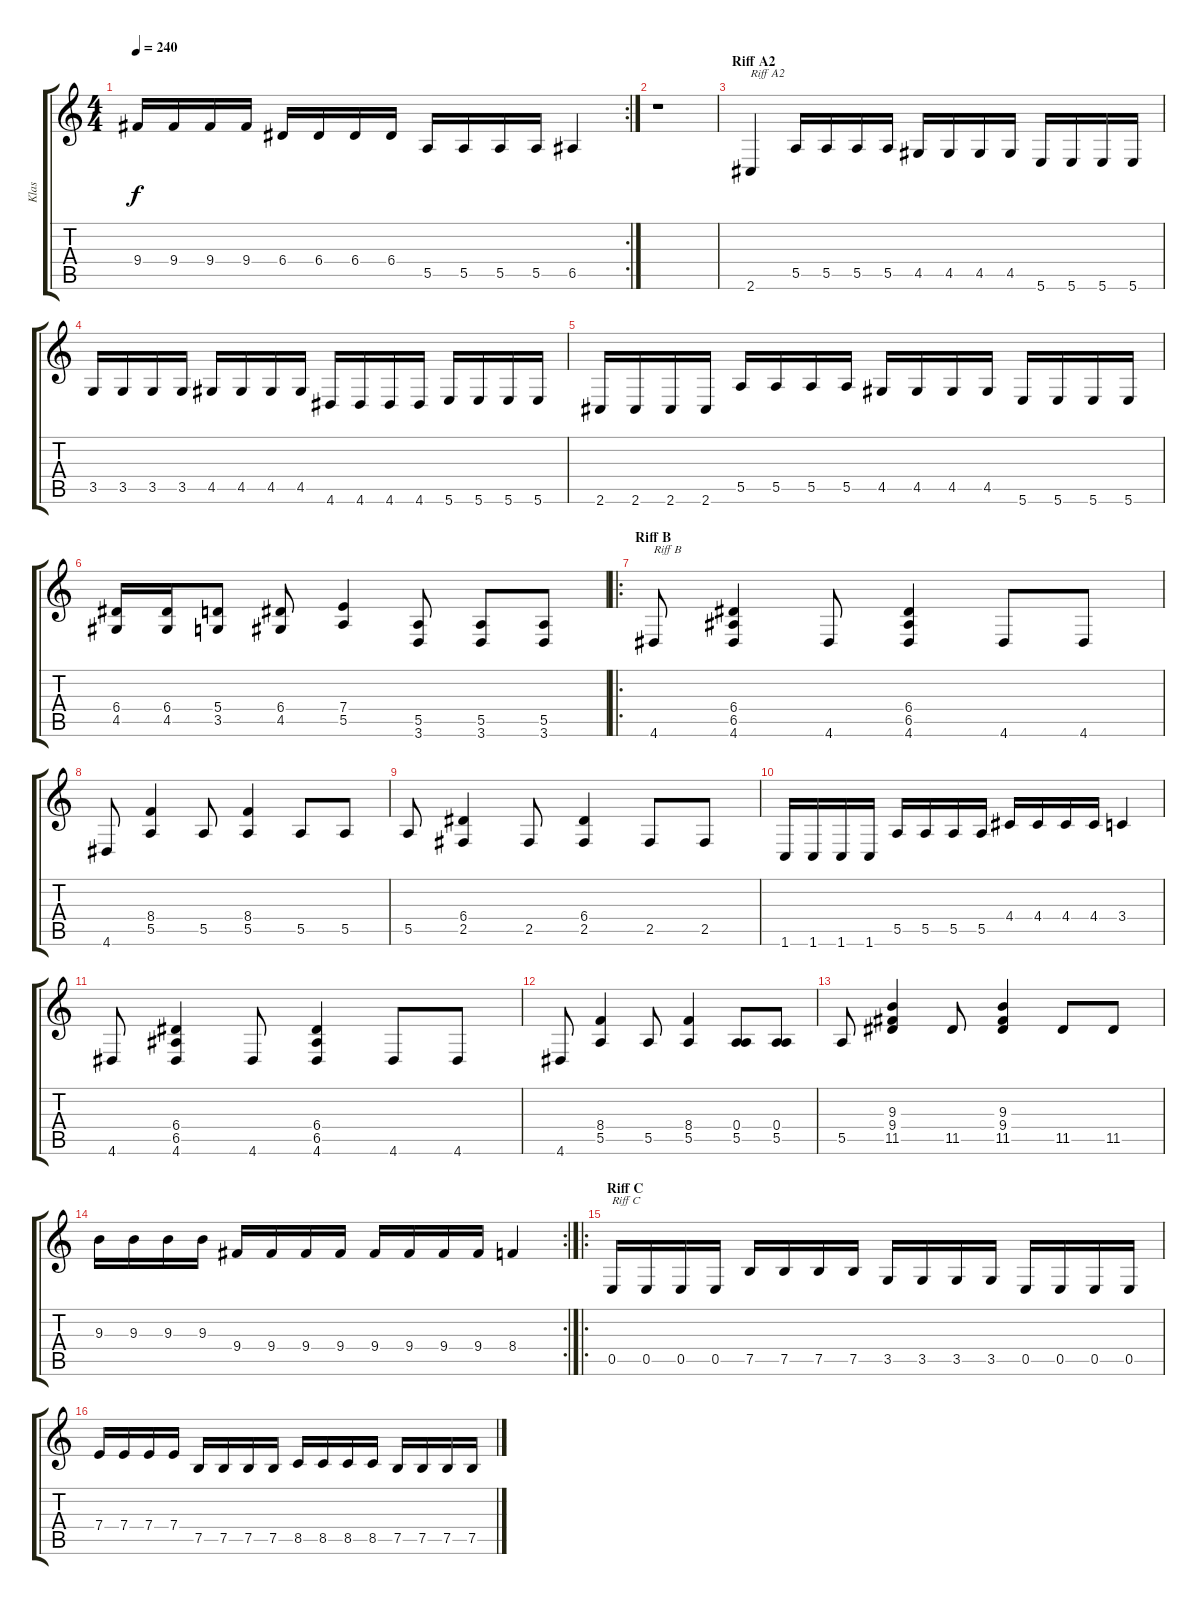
\track ("Klas" "Klas") {instrument distortionguitar}
\staff {score tabs}
\tuning (B3 Gb3 D3 A2 E2 B1) {hide}
\rc 2
\ts (4 4)
\tempo 240
\clef g2
\ks c
9.4.16{dy f} 9.4.16 9.4.16 9.4.16 6.4.16 6.4.16 6.4.16 6.4.16 5.5.16 5.5.16 5.5.16 5.5.16 6.5.4 |
r.1 |
\section ("" "Riff A2")
2.6.4{txt "Riff A2"} 5.5.16 5.5.16 5.5.16 5.5.16 4.5.16 4.5.16 4.5.16 4.5.16 5.6.16 5.6.16 5.6.16 5.6.16 |
3.5.16 3.5.16 3.5.16 3.5.16 4.5.16 4.5.16 4.5.16 4.5.16 4.6.16 4.6.16 4.6.16 4.6.16 5.6.16 5.6.16 5.6.16 5.6.16 |
2.6.16 2.6.16 2.6.16 2.6.16 5.5.16 5.5.16 5.5.16 5.5.16 4.5.16 4.5.16 4.5.16 4.5.16 5.6.16 5.6.16 5.6.16 5.6.16 |
(6.4 4.5).16 (6.4 4.5).16 (5.4 3.5).8 (6.4 4.5).8 (7.4 5.5).4 (5.5 3.6).8 (5.5 3.6).8 (5.5 3.6).8 |
\ro
\section ("" "Riff B")
4.6.8{txt "Riff B"} (6.4 6.5 4.6).4 4.6.8 (6.4 6.5 4.6).4 4.6.8 4.6.8 |
4.6.8 (8.4 5.5).4 5.5.8 (8.4 5.5).4 5.5.8 5.5.8 |
5.5.8 (6.4 2.5).4 2.5.8 (6.4 2.5).4 2.5.8 2.5.8 |
1.6.16 1.6.16 1.6.16 1.6.16 5.5.16 5.5.16 5.5.16 5.5.16 4.4.16 4.4.16 4.4.16 4.4.16 3.4.4 |
4.6.8 (6.4 6.5 4.6).4 4.6.8 (6.4 6.5 4.6).4 4.6.8 4.6.8 |
4.6.8 (8.4 5.5).4 5.5.8 (8.4 5.5).4 (0.4 5.5).8 (0.4 5.5).8 |
5.5.8 (9.3 9.4 11.5).4 11.5.8 (9.3 9.4 11.5).4 11.5.8 11.5.8 |
\rc 2
9.3.16 9.3.16 9.3.16 9.3.16 9.4.16 9.4.16 9.4.16 9.4.16 9.4.16 9.4.16 9.4.16 9.4.16 8.4.4 |
\ro
\section ("" "Riff C")
0.5.16{txt "Riff C"} 0.5.16 0.5.16 0.5.16 7.5.16 7.5.16 7.5.16 7.5.16 3.5.16 3.5.16 3.5.16 3.5.16 0.5.16 0.5.16 0.5.16 0.5.16 |
7.4.16 7.4.16 7.4.16 7.4.16 7.5.16 7.5.16 7.5.16 7.5.16 8.5.16 8.5.16 8.5.16 8.5.16 7.5.16 7.5.16 7.5.16 7.5.16
